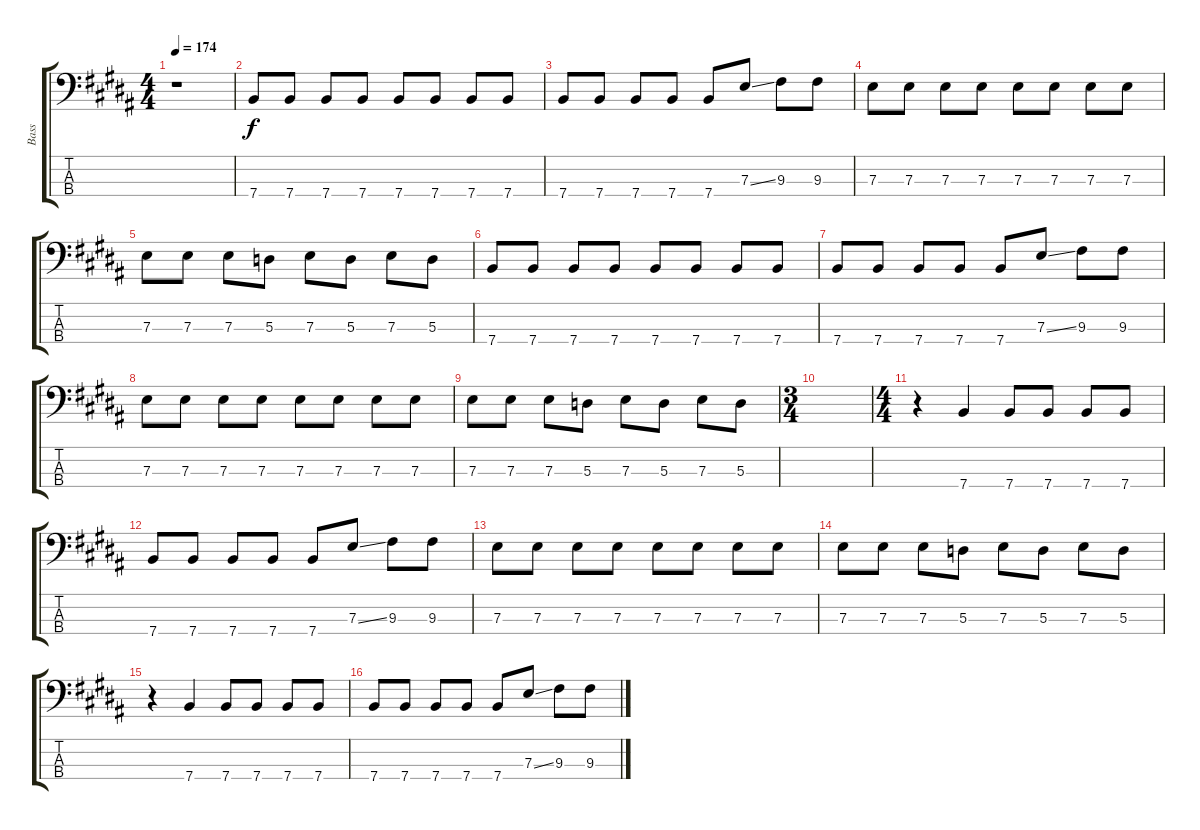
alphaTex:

\track ("Bass" "Bass") {instrument electricbassfinger}
\staff {score tabs}
\tuning (G2 D2 A1 E1) {hide}
\ts (4 4)
\tempo 174
\clef f4
\ks b
r.1{dy f instrument electricbassfinger} |
7.4.8 7.4.8 7.4.8 7.4.8 7.4.8 7.4.8 7.4.8 7.4.8 |
7.4.8 7.4.8 7.4.8 7.4.8 7.4.8 7.3{ss}.8 9.3.8 9.3.8 |
7.3.8 7.3.8 7.3.8 7.3.8 7.3.8 7.3.8 7.3.8 7.3.8 |
7.3.8 7.3.8 7.3.8 5.3.8 7.3.8 5.3.8 7.3.8 5.3.8 |
7.4.8 7.4.8 7.4.8 7.4.8 7.4.8 7.4.8 7.4.8 7.4.8 |
7.4.8 7.4.8 7.4.8 7.4.8 7.4.8 7.3{ss}.8 9.3.8 9.3.8 |
7.3.8 7.3.8 7.3.8 7.3.8 7.3.8 7.3.8 7.3.8 7.3.8 |
7.3.8 7.3.8 7.3.8 5.3.8 7.3.8 5.3.8 7.3.8 5.3.8 |
\ts (3 4)
|
\ts (4 4)
r.4 7.4.4 7.4.8 7.4.8 7.4.8 7.4.8 |
7.4.8 7.4.8 7.4.8 7.4.8 7.4.8 7.3{ss}.8 9.3.8 9.3.8 |
7.3.8 7.3.8 7.3.8 7.3.8 7.3.8 7.3.8 7.3.8 7.3.8 |
7.3.8 7.3.8 7.3.8 5.3.8 7.3.8 5.3.8 7.3.8 5.3.8 |
r.4 7.4.4 7.4.8 7.4.8 7.4.8 7.4.8 |
7.4.8 7.4.8 7.4.8 7.4.8 7.4.8 7.3{ss}.8 9.3.8 9.3.8
